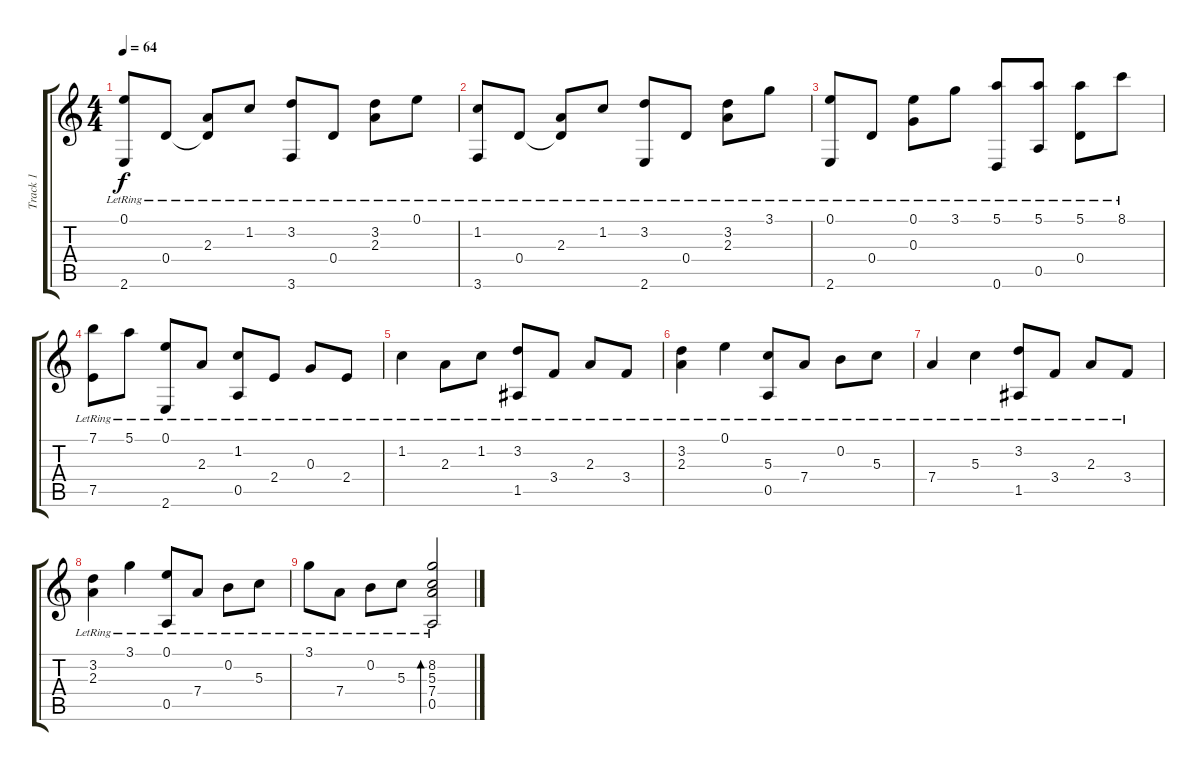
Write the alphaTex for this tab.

\track ("Track 1" "Track 1") {instrument acousticguitarnylon}
\staff {score tabs}
\tuning (E4 B3 G3 D3 A2 D2) {hide}
\ts (4 4)
\tempo 64
\clef g2
\ks c
(0.1{lr} 2.6{lr}).8{dy f} 0.4{lr}.8 (2.3{lr} 0.4{t}).8 1.2{lr}.8 (3.2{lr} 3.6{lr}).8 0.4{lr}.8 (3.2{lr} 2.3{lr}).8 0.1{lr}.8 |
(1.2{lr} 3.6{lr}).8 0.4{lr}.8 (2.3{lr} 0.4{t}).8 1.2{lr}.8 (3.2{lr} 2.6{lr}).8 0.4{lr}.8 (3.2{lr} 2.3{lr}).8 3.1{lr}.8 |
(0.1{lr} 2.6{lr}).8 0.4{lr}.8 (0.1{lr} 0.3{lr}).8 3.1{lr}.8 (5.1{lr} 0.6{lr}).8 (5.1{lr} 0.5{lr}).8 (5.1{lr} 0.4{lr}).8 8.1{lr}.8 |
(7.1{lr} 7.5{lr}).8 5.1{lr}.8 (0.1{lr} 2.6{lr}).8 2.3{lr}.8 (1.2{lr} 0.5{lr}).8 2.4{lr}.8 0.3{lr}.8 2.4{lr}.8 |
1.2{lr}.4 2.3{lr}.8 1.2{lr}.8 (3.2{lr} 1.5{lr}).8 3.4{lr}.8 2.3{lr}.8 3.4{lr}.8 |
(3.2{lr} 2.3{lr}).4 0.1{lr}.4 (5.3{lr} 0.5{lr}).8 7.4{lr}.8 0.2{lr}.8 5.3{lr}.8 |
7.4{lr}.4 5.3{lr}.4 (3.2{lr} 1.5{lr}).8 3.4{lr}.8 2.3{lr}.8 3.4{lr}.8 |
(3.2{lr} 2.3{lr}).4 3.1{lr}.4 (0.1{lr} 0.5{lr}).8 7.4{lr}.8 0.2{lr}.8 5.3{lr}.8 |
3.1{lr}.8 7.4{lr}.8 0.2{lr}.8 5.3{lr}.8 (8.2{lr} 5.3{lr} 7.4{lr} 0.5{lr}).2{bd 120}
